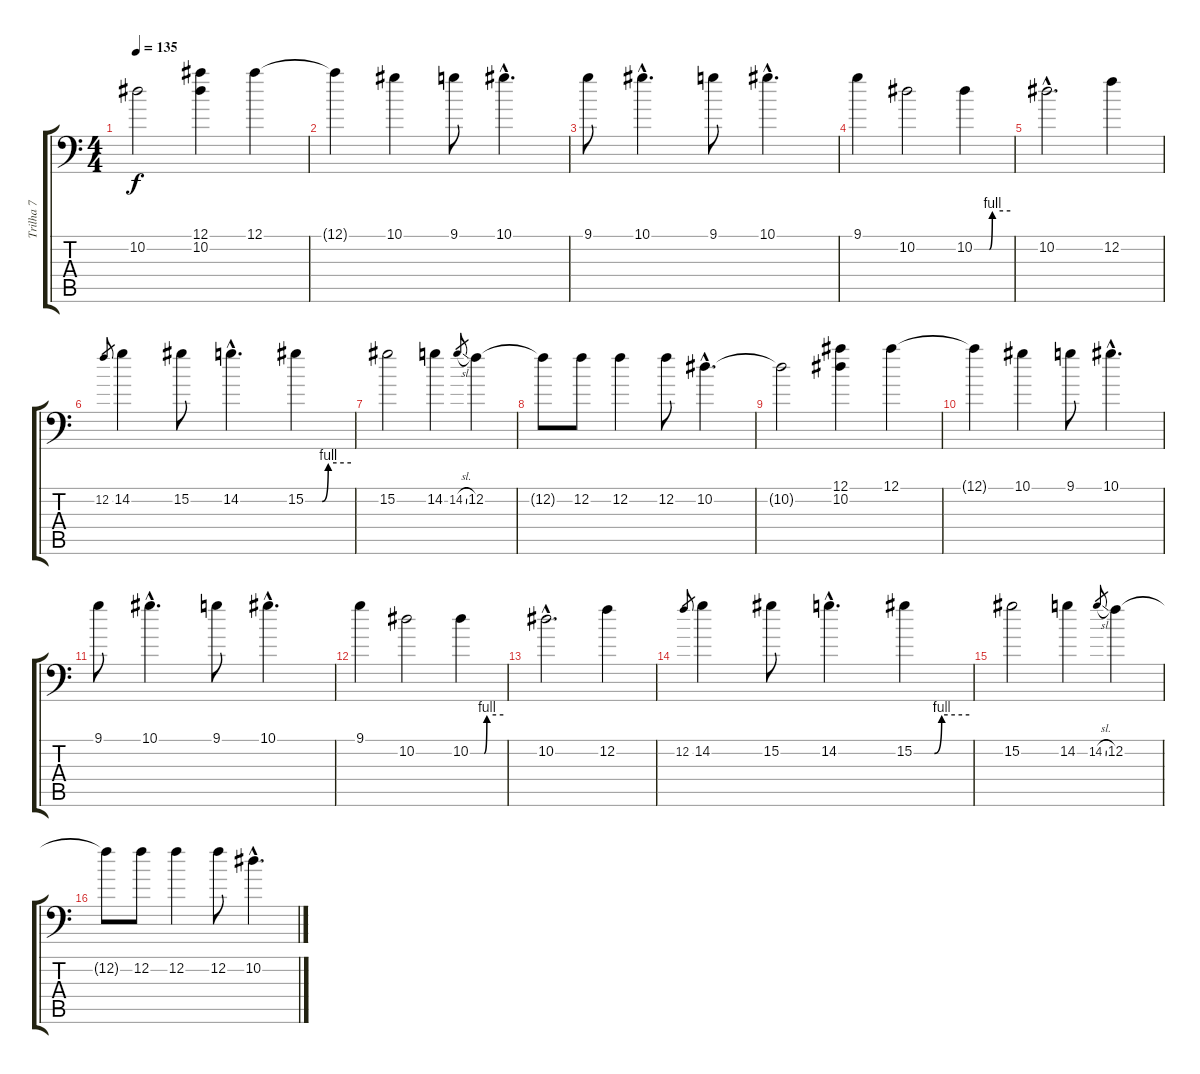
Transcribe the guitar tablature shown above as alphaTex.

\track ("Trilha 7" "Trilha 7") {instrument overdrivenguitar}
\staff {score tabs}
\tuning (Bb3 F3 Db3 Ab2 Eb2 Bb1) {hide}
\ts (4 4)
\tempo 135
\clef f4
\ks c
10.2{t}.2{dy f} (12.1 10.2).4 12.1.4 |
12.1{t}.4 10.1.4 9.1.8 10.1{hac}.4{d} |
9.1.8 10.1{hac}.4{d} 9.1.8 10.1{hac}.4{d} |
9.1.4 10.2.2 10.2{be (custom 0 0 25 0 30 4 60 4)}.4 |
10.2{hac}.2{d} 12.2.4 |
12.2.8{gr} 14.2.4 15.2.8 14.2{hac}.4{d} 15.2{be (custom 0 0 22 0 30 4 60 4)}.4 |
15.2.2 14.2.4 14.2{sl}.8{gr} 12.2.4 |
12.2{t}.8 12.2.8 12.2.4 12.2.8 10.2{hac}.4{d} |
10.2{t}.2 (12.1 10.2).4 12.1.4 |
12.1{t}.4 10.1.4 9.1.8 10.1{hac}.4{d} |
9.1.8 10.1{hac}.4{d} 9.1.8 10.1{hac}.4{d} |
9.1.4 10.2.2 10.2{be (custom 0 0 25 0 30 4 60 4)}.4 |
10.2{hac}.2{d} 12.2.4 |
12.2.8{gr} 14.2.4 15.2.8 14.2{hac}.4{d} 15.2{be (custom 0 0 22 0 30 4 60 4)}.4 |
15.2.2 14.2.4 14.2{sl}.8{gr} 12.2.4 |
12.2{t}.8 12.2.8 12.2.4 12.2.8 10.2{hac}.4{d}
